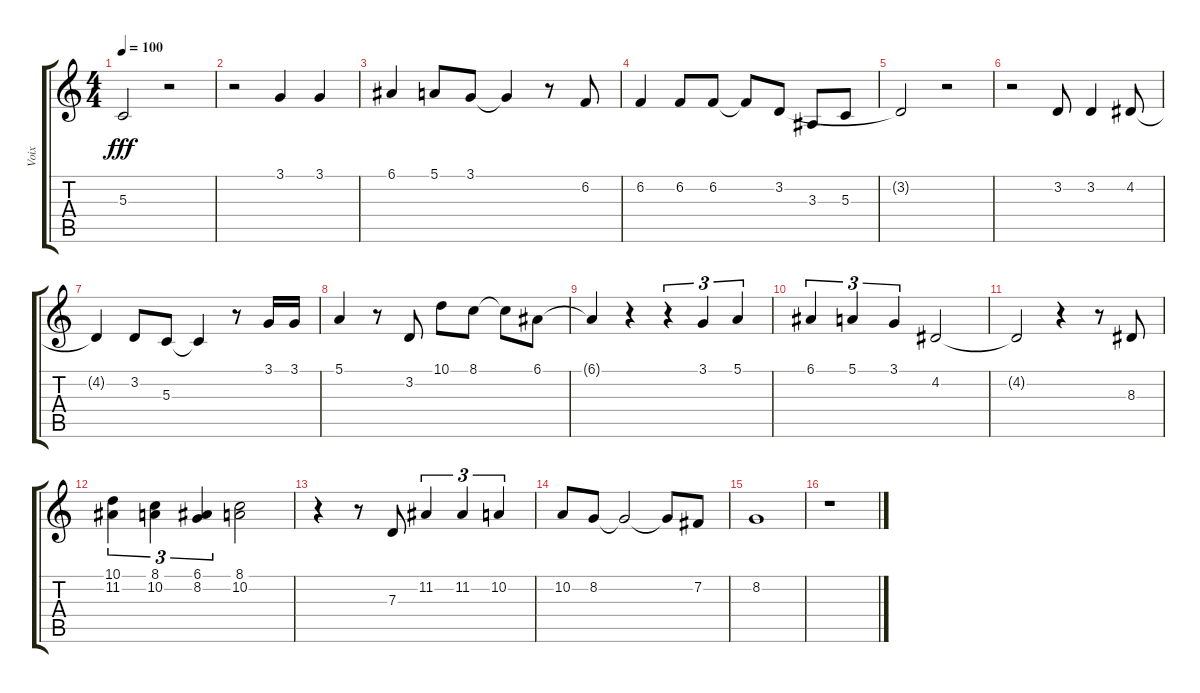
\track ("Voix" "Voix") {instrument accordion}
\staff {score tabs}
\tuning (E4 B3 G3 D3 A2 E2) {hide}
\ts (4 4)
\tempo 100
\clef g2
\ks c
5.3{t}.2{dy fff} r.2 |
r.2 3.1.4 3.1.4 |
6.1.4 5.1.8 3.1.8 3.1{t}.4 r.8 6.2.8 |
6.2.4 6.2.8 6.2.8 6.2{t}.8 3.2.8 3.3.8 5.3.8 |
3.2{t}.2 r.2 |
r.2 3.2.8 3.2.4 4.2.8 |
4.2{t}.4 3.2.8 5.3.8 5.3{t}.4 r.8 3.1.16 3.1.16 |
5.1.4 r.8 3.2.8 10.1.8 8.1.8 8.1{t}.8 6.1.8 |
6.1{t}.4 r.4 r.4{tu (3 2)} 3.1.4{tu (3 2)} 5.1.4{tu (3 2)} |
6.1.4{tu (3 2)} 5.1.4{tu (3 2)} 3.1.4{tu (3 2)} 4.2.2 |
4.2{t}.2 r.4 r.8 8.3.8 |
(10.1 11.2).4{tu (3 2)} (8.1 10.2).4{tu (3 2)} (6.1 8.2).4{tu (3 2)} (8.1 10.2).2 |
r.4 r.8 7.3.8 11.2.4{tu (3 2)} 11.2.4{tu (3 2)} 10.2.4{tu (3 2)} |
10.2.8 8.2.8 8.2{t}.2 8.2{t}.8 7.2.8 |
8.2.1 |
r.1
